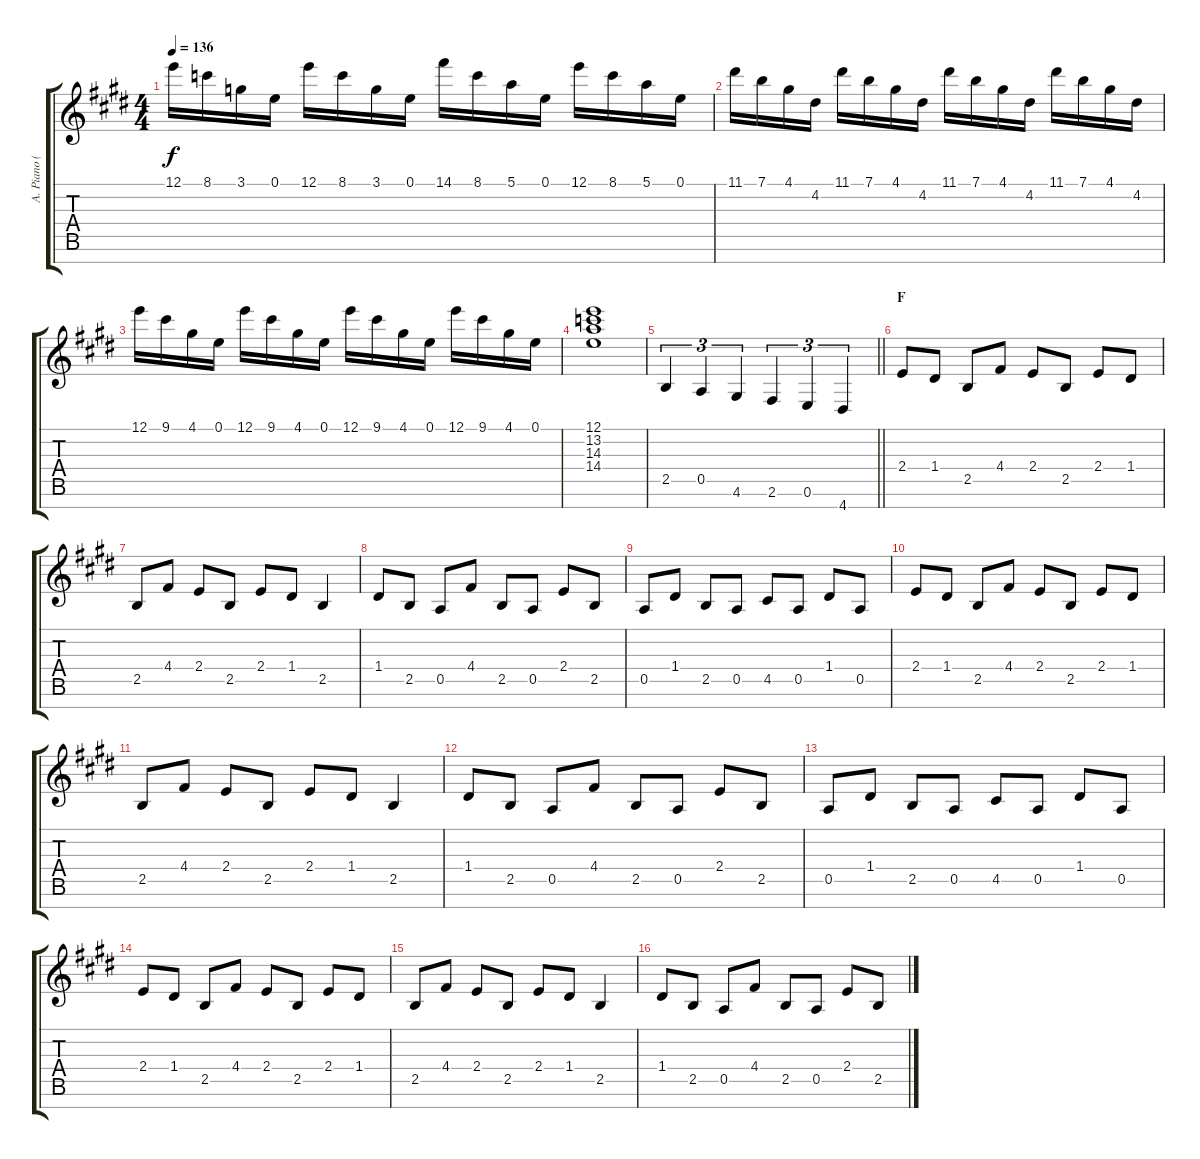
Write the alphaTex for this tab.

\track ("A. Piano (Right Hand)" "A. Piano (") {instrument acousticgrandpiano}
\staff {score tabs}
\tuning (E5 B4 G4 D4 A3 E3 B2) {hide}
\ts (4 4)
\tempo 136
\clef g2
\ks e
12.1.16{dy f} 8.1.16 3.1.16 0.1.16 12.1.16 8.1.16 3.1.16 0.1.16 14.1.16 8.1.16 5.1.16 0.1.16 12.1.16 8.1.16 5.1.16 0.1.16 |
11.1.16 7.1.16 4.1.16 4.2.16 11.1.16 7.1.16 4.1.16 4.2.16 11.1.16 7.1.16 4.1.16 4.2.16 11.1.16 7.1.16 4.1.16 4.2.16 |
12.1.16 9.1.16 4.1.16 0.1.16 12.1.16 9.1.16 4.1.16 0.1.16 12.1.16 9.1.16 4.1.16 0.1.16 12.1.16 9.1.16 4.1.16 0.1.16 |
(12.1 13.2 14.3 14.4).1 |
\barLineRight lightlight
2.5.4{tu (3 2)} 0.5.4{tu (3 2)} 4.6.4{tu (3 2)} 2.6.4{tu (3 2)} 0.6.4{tu (3 2)} 4.7.4{tu (3 2)} |
\section ("" "F")
2.4.8 1.4.8 2.5.8 4.4.8 2.4.8 2.5.8 2.4.8 1.4.8 |
2.5.8 4.4.8 2.4.8 2.5.8 2.4.8 1.4.8 2.5.4 |
1.4.8 2.5.8 0.5.8 4.4.8 2.5.8 0.5.8 2.4.8 2.5.8 |
0.5.8 1.4.8 2.5.8 0.5.8 4.5.8 0.5.8 1.4.8 0.5.8 |
2.4.8 1.4.8 2.5.8 4.4.8 2.4.8 2.5.8 2.4.8 1.4.8 |
2.5.8 4.4.8 2.4.8 2.5.8 2.4.8 1.4.8 2.5.4 |
1.4.8 2.5.8 0.5.8 4.4.8 2.5.8 0.5.8 2.4.8 2.5.8 |
0.5.8 1.4.8 2.5.8 0.5.8 4.5.8 0.5.8 1.4.8 0.5.8 |
2.4.8 1.4.8 2.5.8 4.4.8 2.4.8 2.5.8 2.4.8 1.4.8 |
2.5.8 4.4.8 2.4.8 2.5.8 2.4.8 1.4.8 2.5.4 |
1.4.8 2.5.8 0.5.8 4.4.8 2.5.8 0.5.8 2.4.8 2.5.8
